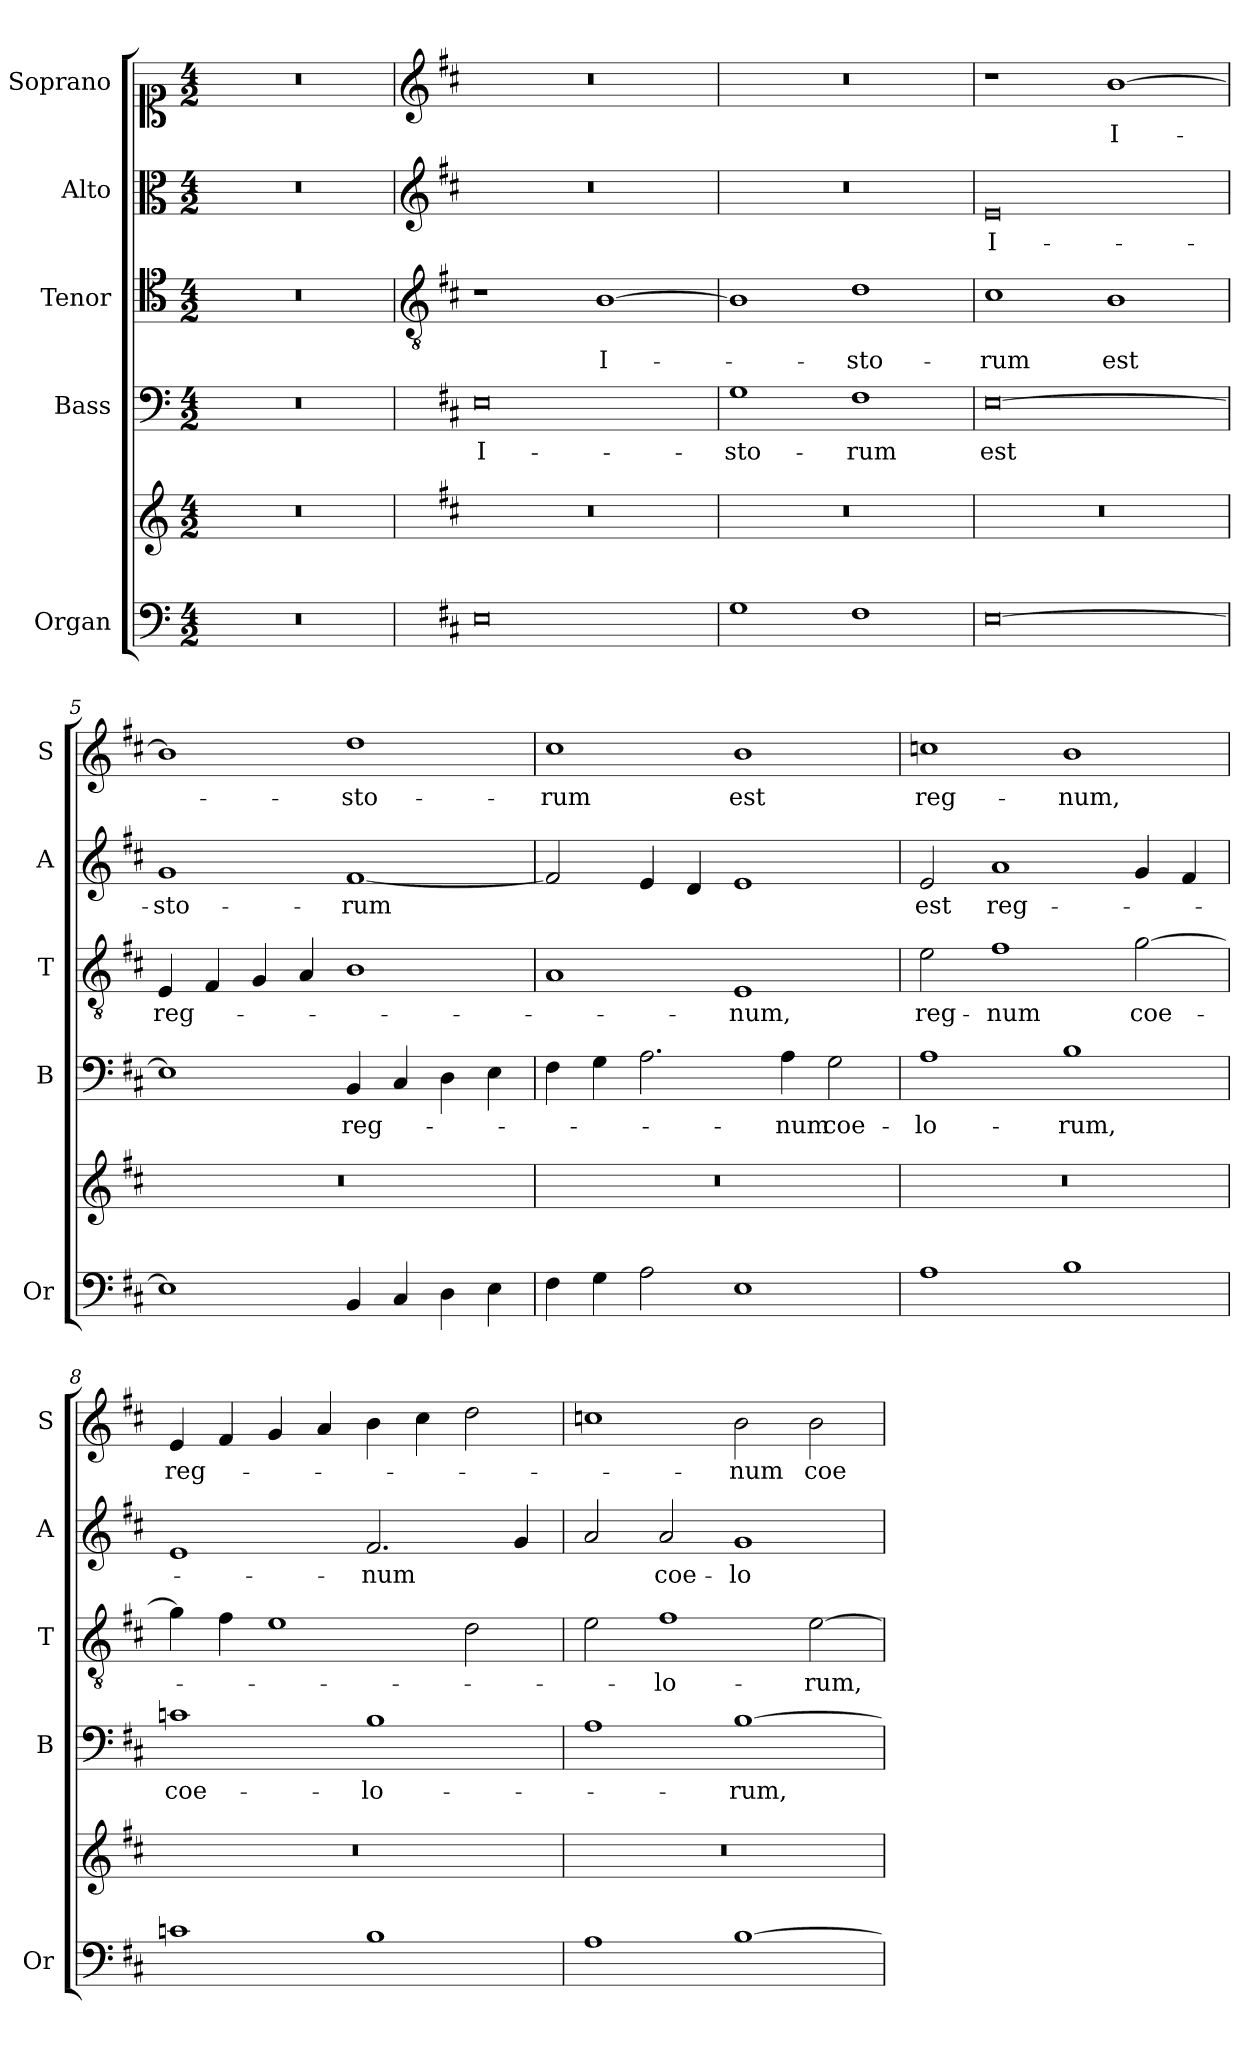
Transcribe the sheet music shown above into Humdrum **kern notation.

**kern	**kern	**kern	**text	**kern	**text	**kern	**text	**kern	**text
*part5	*part5	*part4	*part4	*part3	*part3	*part2	*part2	*part1	*part1
*staff6	*staff5	*staff4	*staff4	*staff3	*staff3	*staff2	*staff2	*staff1	*staff1
*I"Organ	*	*I"Bass	*	*I"Tenor	*	*I"Alto	*	*I"Soprano	*
*I'Or	*	*I'B	*	*I'T	*	*I'A	*	*I'S	*
*clefF4	*clefG2	*clefF4	*	*clefC4	*	*clefC3	*	*clefC1	*
*k[]	*k[]	*k[]	*	*k[]	*	*k[]	*	*k[]	*
*C:	*C:	*C:	*	*C:	*	*C:	*	*C:	*
*M4/2	*M4/2	*M4/2	*	*M4/2	*	*M4/2	*	*M4/2	*
=1	=1	=1	=1	=1	=1	=1	=1	=1	=1
0r	0r	0r	.	0r	.	0r	.	0r	.
=2	=2	=2	=2	=2	=2	=2	=2	=2	=2
*	*	*	*	*clefGv2	*	*clefG2	*	*clefG2	*
*k[f#c#]	*k[f#c#]	*k[f#c#]	*	*k[f#c#]	*	*k[f#c#]	*	*k[f#c#]	*
*D:	*D:	*D:	*	*D:	*	*D:	*	*D:	*
!	!	!	!LO:LY:b	!	!	!	!	!	!
0E	0r	0E	I-	1r	.	0r	.	0r	.
!	!	!	!	!	!LO:LY:b	!	!	!	!
.	.	.	.	[1B	I-	.	.	.	.
=3	=3	=3	=3	=3	=3	=3	=3	=3	=3
!	!	!	!LO:LY:b	!	!	!	!	!	!
1G	0r	1G	-sto-	1B]	.	0r	.	0r	.
!	!	!	!LO:LY:b	!	!LO:LY:b	!	!	!	!
1F#	.	1F#	-rum	1d	-sto-	.	.	.	.
=4	=4	=4	=4	=4	=4	=4	=4	=4	=4
!	!	!	!LO:LY:b	!	!LO:LY:b	!	!LO:LY:b	!	!
[0E	0r	[0E	est	1c#	-rum	0e	I-	1r	.
!	!	!	!	!	!LO:LY:b	!	!	!	!LO:LY:b
.	.	.	.	1B	est	.	.	[1b	I-
=5	=5	=5	=5	=5	=5	=5	=5	=5	=5
!	!	!	!	!	!LO:LY:b	!	!LO:LY:b	!	!
1E]	0r	1E]	.	4E/	reg-	1g	-sto-	1b]	.
.	.	.	.	4F#/	.	.	.	.	.
.	.	.	.	4G/	.	.	.	.	.
.	.	.	.	4A/	.	.	.	.	.
!	!	!	!LO:LY:b	!	!	!	!LO:LY:b	!	!LO:LY:b
4BB/	.	4BB/	reg-	1B	.	[1f#	-rum	1dd	-sto-
4C#/	.	4C#/	.	.	.	.	.	.	.
4D\	.	4D\	.	.	.	.	.	.	.
4E\	.	4E\	.	.	.	.	.	.	.
!!LO:LB:g=z
=6	=6	=6	=6	=6	=6	=6	=6	=6	=6
!	!	!	!	!	!	!	!	!	!LO:LY:b
4F#\	0r	4F#\	.	1A	.	2f#/]	.	1cc#	-rum
4G\	.	4G\	.	.	.	.	.	.	.
2A\	.	2.A\	.	.	.	4e/	.	.	.
.	.	.	.	.	.	4d/	.	.	.
!	!	!	!	!	!LO:LY:b	!	!	!	!LO:LY:b
1E	.	.	.	1E	-num,	1e	.	1b	est
!	!	!	!LO:LY:b	!	!	!	!	!	!
.	.	4A\	-num	.	.	.	.	.	.
!	!	!	!LO:LY:b	!	!	!	!	!	!
.	.	2G\	coe-	.	.	.	.	.	.
=7	=7	=7	=7	=7	=7	=7	=7	=7	=7
!	!	!	!LO:LY:b	!	!LO:LY:b	!	!LO:LY:b	!	!LO:LY:b
1A	0r	1A	-lo-	2e\	reg-	2e/	est	1ccn	reg-
!	!	!	!	!	!LO:LY:b	!	!LO:LY:b	!	!
.	.	.	.	1f#	-num	1a	reg-	.	.
!	!	!	!LO:LY:b	!	!	!	!	!	!LO:LY:b
1B	.	1B	-rum,	.	.	.	.	1b	-num,
!	!	!	!	!	!LO:LY:b	!	!	!	!
.	.	.	.	[2g\	coe-	4g/	.	.	.
.	.	.	.	.	.	4f#/	.	.	.
=8	=8	=8	=8	=8	=8	=8	=8	=8	=8
!	!	!	!LO:LY:b	!	!	!	!	!	!LO:LY:b
1cn	0r	1cn	coe-	4g\]	.	1e	.	4e/	reg-
.	.	.	.	4f#\	.	.	.	4f#/	.
.	.	.	.	1e	.	.	.	4g/	.
.	.	.	.	.	.	.	.	4a/	.
!	!	!	!LO:LY:b	!	!	!	!LO:LY:b	!	!
1B	.	1B	-lo-	.	.	2.f#/	-num	4b\	.
.	.	.	.	.	.	.	.	4cc#\	.
.	.	.	.	2d\	.	.	.	2dd\	.
.	.	.	.	.	.	4g/	.	.	.
=9	=9	=9	=9	=9	=9	=9	=9	=9	=9
1A	0r	1A	.	2e\	.	2a/	.	1ccn	.
!	!	!	!	!	!LO:LY:b	!	!LO:LY:b	!	!
.	.	.	.	1f#	-lo-	2a/	coe-	.	.
!	!	!	!LO:LY:b	!	!	!	!LO:LY:b	!	!LO:LY:b
[1B	.	[1B	-rum,	.	.	1g	-lo-	2b\	-num
!	!	!	!	!	!LO:LY:b	!	!	!	!LO:LY:b
.	.	.	.	[2e\	-rum,	.	.	2b\	coe-
=	=	=	=	=	=	=	=	=	=
*-	*-	*-	*-	*-	*-	*-	*-	*-	*-
